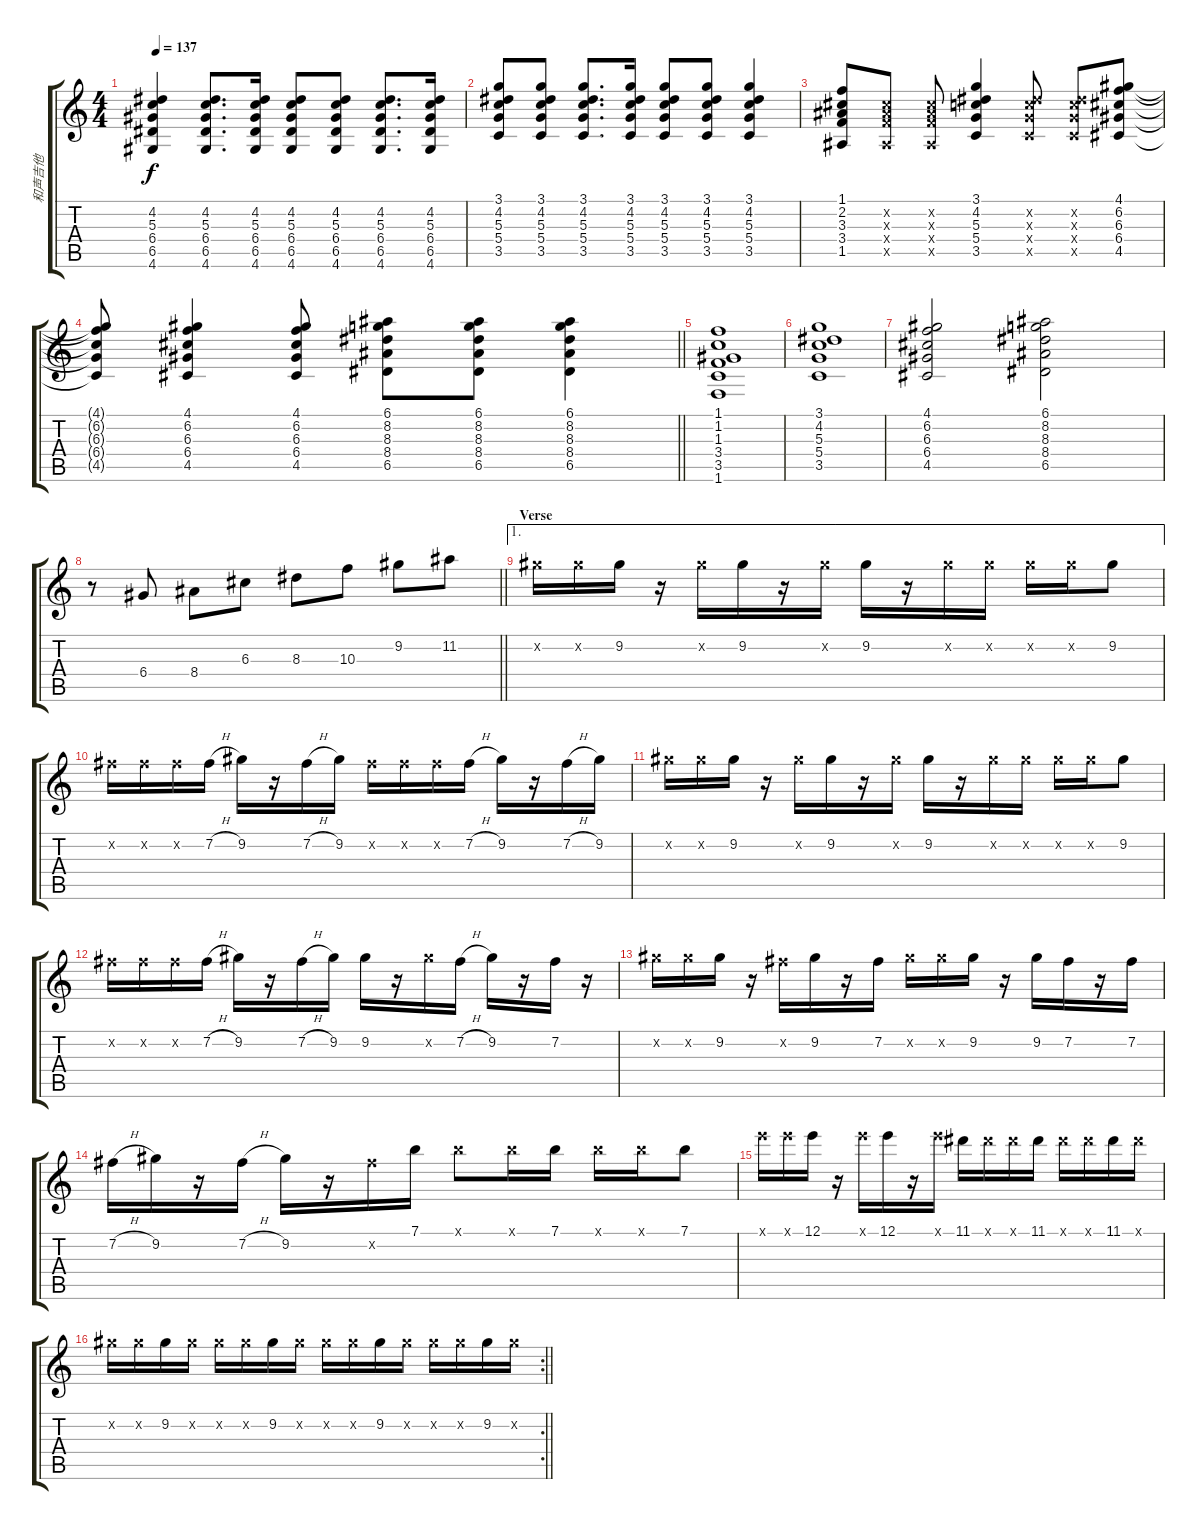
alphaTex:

\track ("和声吉他" "和声吉他") {instrument electricguitarclean}
\staff {score tabs}
\tuning (E4 B3 G3 D3 A2 E2) {hide}
\ts (4 4)
\tempo 137
\clef g2
\ks c
(4.2 5.3 6.4 6.5 4.6).4{dy f} (4.2 5.3 6.4 6.5 4.6).8{d} (4.2 5.3 6.4 6.5 4.6).16 (4.2 5.3 6.4 6.5 4.6).8 (4.2 5.3 6.4 6.5 4.6).8 (4.2 5.3 6.4 6.5 4.6).8{d} (4.2 5.3 6.4 6.5 4.6).16 |
(3.1 4.2 5.3 5.4 3.5).8 (3.1 4.2 5.3 5.4 3.5).8 (3.1 4.2 5.3 5.4 3.5).8{d} (3.1 4.2 5.3 5.4 3.5).16 (3.1 4.2 5.3 5.4 3.5).8 (3.1 4.2 5.3 5.4 3.5).8 (3.1 4.2 5.3 5.4 3.5).4 |
(1.1 2.2 3.3 3.4 1.5).8 (2.2{x} 3.3{x} 3.4{x} 1.5{x}).8 (2.2{x} 3.3{x} 3.4{x} 1.5{x}).8 (3.1 4.2 5.3 5.4 3.5).4 (4.2{x} 5.3{x} 5.4{x} 3.5{x}).8 (4.2{x} 5.3{x} 5.4{x} 3.5{x}).8 (4.1 6.2 6.3 6.4 4.5).8 |
\barLineRight lightlight
(4.1{t} 6.2{t} 6.3{t} 6.4{t} 4.5{t}).8 (4.1 6.2 6.3 6.4 4.5).4 (4.1 6.2 6.3 6.4 4.5).8 (6.1 8.2 8.3 8.4 6.5).8 (6.1 8.2 8.3 8.4 6.5).8 (6.1 8.2 8.3 8.4 6.5).4 |
(1.1 1.2 1.3 3.4 3.5 1.6).1 |
(3.1 4.2 5.3 5.4 3.5).1 |
(4.1 6.2 6.3 6.4 4.5).2 (6.1 8.2 8.3 8.4 6.5).2 |
\barLineRight lightlight
r.8 6.4.8 8.4.8 6.3.8 8.3.8 10.3.8 9.2.8 11.2.8 |
\ae 1
\section ("" "Verse")
9.2{x}.16 9.2{x}.16 9.2.16 r.16 9.2{x}.16 9.2.16 r.16 9.2{x}.16 9.2.16 r.16 9.2{x}.16 9.2{x}.16 9.2{x}.16 9.2{x}.16 9.2.8 |
7.2{x}.16 7.2{x}.16 7.2{x}.16 7.2{h}.16 9.2.16 r.16 7.2{h}.16 9.2.16 7.2{x}.16 7.2{x}.16 7.2{x}.16 7.2{h}.16 9.2.16 r.16 7.2{h}.16 9.2.16 |
9.2{x}.16 9.2{x}.16 9.2.16 r.16 9.2{x}.16 9.2.16 r.16 9.2{x}.16 9.2.16 r.16 9.2{x}.16 9.2{x}.16 9.2{x}.16 9.2{x}.16 9.2.8 |
7.2{x}.16 7.2{x}.16 7.2{x}.16 7.2{h}.16 9.2.16 r.16 7.2{h}.16 9.2.16 9.2.16 r.16 9.2{x}.16 7.2{h}.16 9.2.16 r.16 7.2.16 r.16 |
9.2{x}.16 9.2{x}.16 9.2.16 r.16 7.2{x}.16 9.2.16 r.16 7.2.16 9.2{x}.16 9.2{x}.16 9.2.16 r.16 9.2.16 7.2.16 r.16 7.2.16 |
7.2{h}.16 9.2.16 r.16 7.2{h}.16 9.2.16 r.16 7.2{x}.16 7.1.16 7.1{x}.8 7.1{x}.16 7.1.16 7.1{x}.16 7.1{x}.16 7.1.8 |
12.1{x}.16 12.1{x}.16 12.1.16 r.16 12.1{x}.16 12.1.16 r.16 12.1{x}.16 11.1.16 11.1{x}.16 11.1{x}.16 11.1.16 11.1{x}.16 11.1{x}.16 11.1.16 11.1{x}.16 |
\rc 2
\barLineRight lightlight
9.2{x}.16 9.2{x}.16 9.2.16 9.2{x}.16 9.2{x}.16 9.2{x}.16 9.2.16 9.2{x}.16 9.2{x}.16 9.2{x}.16 9.2.16 9.2{x}.16 9.2{x}.16 9.2{x}.16 9.2.16 9.2{x}.16
